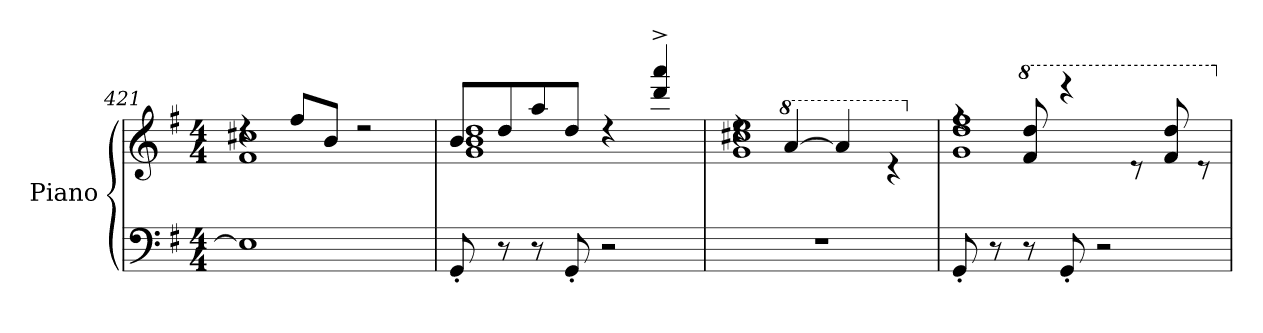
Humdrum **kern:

**kern	**kern
*part1	*part1
*staff2	*staff1
*I"Piano	*
*I'Pno.	*
*clefF4	*clefG2
*k[f#]	*k[f#]
*M4/4	*M4/4
=421	=421
*	*^
1E]	4rdd	1f# 1cc#X
.	8ff#/L	.
.	8b/J	.
.	2rdd	.
!!LO:LB:g=z	!!
=422	=422	=422
8GG'/	8b/L	1g 1b 1dd
8r	8dd/	.
8r	8aa/	.
8GG'/	8dd/J	.
2r	4rdd	.
.	4ddd/^ 4aaa/^	.
=423	=423	=423
1r	4rdd	1g 1cc#X 1ee
*	*8va	*
.	[4aa/	.
.	4aa/]	.
.	4rdd	.
=424	=424	=424
*	*X8va	*
8GG'/	4rff	1g 1dd 1ff#
8r	.	.
*	*8va	*
8r	8ff#/ 8ddd/	.
8GG'/	4r	.
2r	.	.
.	8rdd	.
.	8ff#/ 8ddd/	.
.	8rdd	.
*	*v	*v
*	*X8va
=	=
*-	*-
